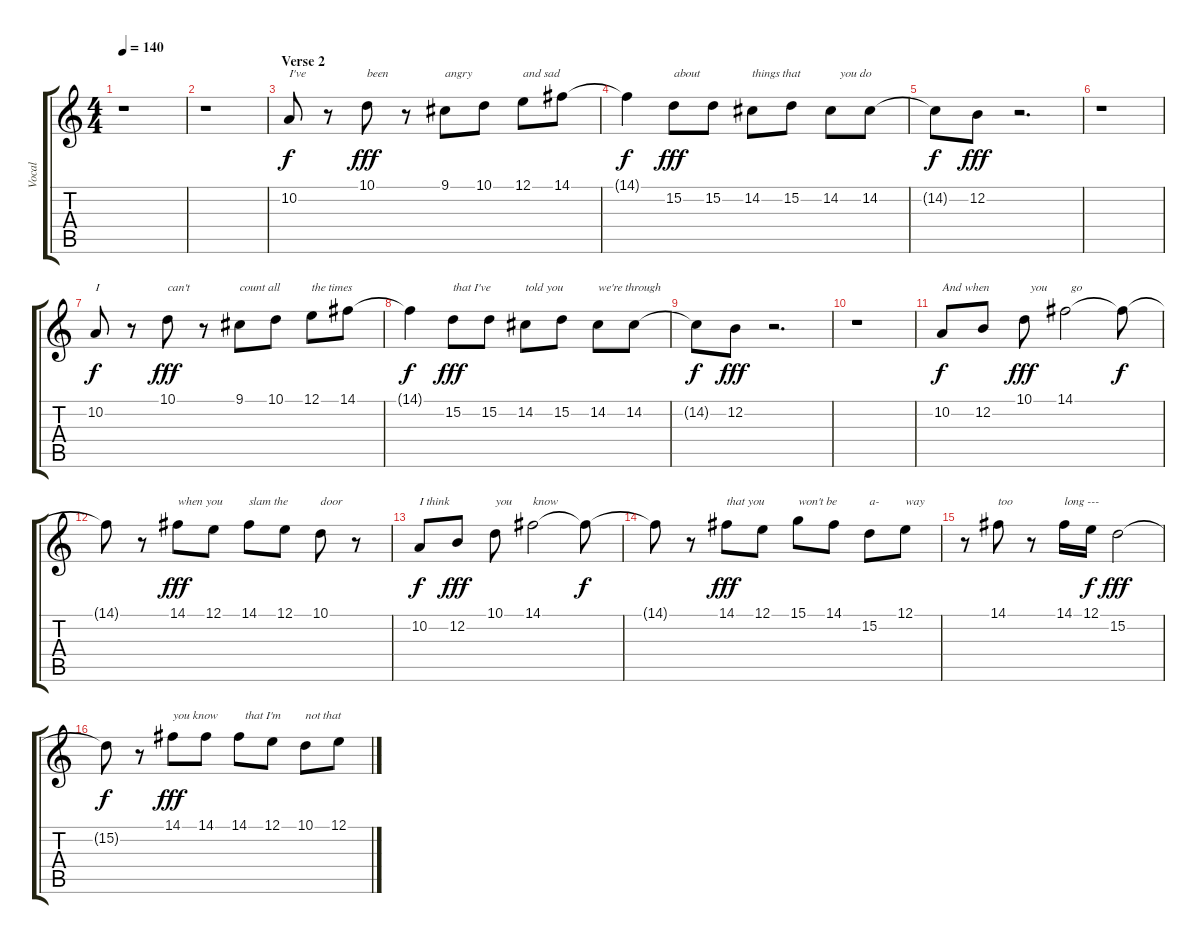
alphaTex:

\track ("Vocal" "Vocal") {instrument honkytonkpiano}
\staff {score tabs}
\tuning (E4 B3 G3 D3 A2 E2) {hide}
\ts (4 4)
\tempo 140
\clef g2
\ks c
r.1{dy fff} |
r.1 |
\section ("" "Verse 2")
10.2.8{txt "I've" dy f} r.8 10.1.8{txt "been" dy fff} r.8 9.1.8{txt "angry"} 10.1.8 12.1.8{txt "and sad"} 14.1.8 |
14.1{t}.4{dy f} 15.2.8{txt "about" dy fff} 15.2.8 14.2.8{txt "things that"} 15.2.8 14.2.8{txt "   you do"} 14.2.8 |
14.2{t}.8{dy f} 12.2.8{dy fff} r.2{d} |
r.1 |
10.2.8{txt "I" dy f} r.8 10.1.8{txt "can't" dy fff} r.8 9.1.8{txt "count all"} 10.1.8 12.1.8{txt "the times"} 14.1.8 |
14.1{t}.4{dy f} 15.2.8{txt "that I've" dy fff} 15.2.8 14.2.8{txt "told you"} 15.2.8 14.2.8{txt "we're through"} 14.2.8 |
14.2{t}.8{dy f} 12.2.8{dy fff} r.2{d} |
r.1 |
10.2.8{txt "And when" dy f} 12.2.8 10.1.8{txt "  you" dy fff} 14.1.2{txt "  go"} 14.1{t}.8{dy f} |
14.1{t}.8 r.8 14.1.8{txt "when you" dy fff} 12.1.8 14.1.8{txt "slam the"} 12.1.8 10.1.8{txt "door"} r.8 |
10.2.8{txt "I think" dy f} 12.2.8{dy fff} 10.1.8{txt "you"} 14.1.2{txt "know"} 14.1{t}.8{dy f} |
14.1{t}.8 r.8 14.1.8{txt "that you" dy fff} 12.1.8 15.1.8{txt "won't be"} 14.1.8 15.2.8{txt "a- "} 12.1.8{txt "way"} |
r.8 14.1.8{txt "too"} r.8 14.1.16{txt "long ---"} 12.1.16{dy f} 15.2.2{dy fff} |
15.2{t}.8{dy f} r.8 14.1.8{txt "you know" dy fff} 14.1.8 14.1.8{txt "  that I'm"} 12.1.8 10.1.8{txt "not that"} 12.1.8
